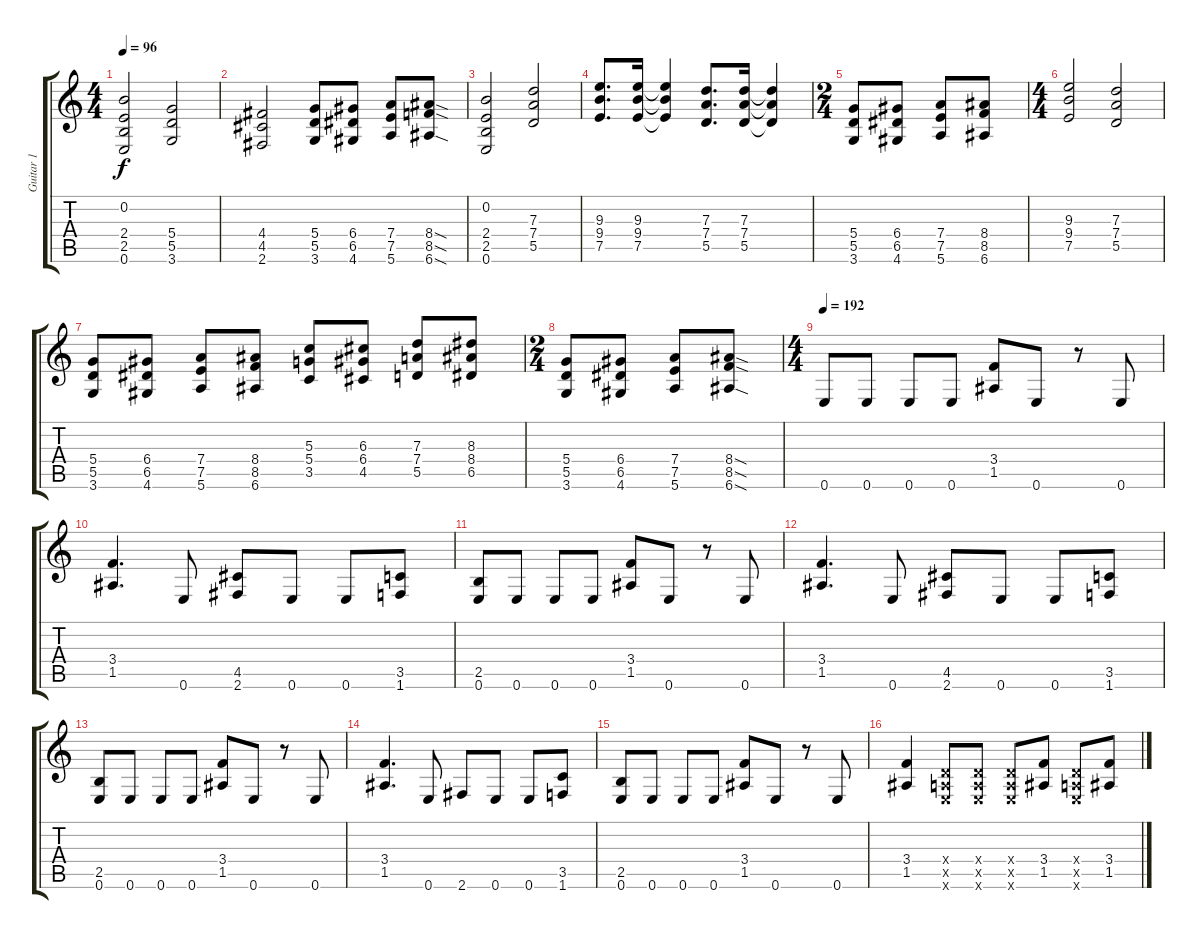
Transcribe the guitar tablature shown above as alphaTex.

\track ("Guitar 1" "Guitar 1") {instrument distortionguitar}
\staff {score tabs}
\tuning (E4 B3 G3 D3 A2 E2) {hide}
\ts (4 4)
\tempo 96
\clef g2
\ks c
(0.2 2.4 2.5 0.6).2{dy f} (5.4 5.5 3.6).2 |
(4.4 4.5 2.6).2 (5.4 5.5 3.6).8 (6.4 6.5 4.6).8 (7.4 7.5 5.6).8 (8.4{sod} 8.5{sod} 6.6{sod}).8 |
(0.2 2.4 2.5 0.6).2 (7.3 7.4 5.5).2 |
(9.3 9.4 7.5).8{d} (9.3 9.4 7.5).16 (9.3{t} 9.4{t} 7.5{t}).4 (7.3 7.4 5.5).8{d} (7.3 7.4 5.5).16 (7.3{t} 7.4{t} 5.5{t}).4 |
\ts (2 4)
(5.4 5.5 3.6).8 (6.4 6.5 4.6).8 (7.4 7.5 5.6).8 (8.4 8.5 6.6).8 |
\ts (4 4)
(9.3 9.4 7.5).2 (7.3 7.4 5.5).2 |
(5.4 5.5 3.6).8 (6.4 6.5 4.6).8 (7.4 7.5 5.6).8 (8.4 8.5 6.6).8 (5.3 5.4 3.5).8 (6.3 6.4 4.5).8 (7.3 7.4 5.5).8 (8.3 8.4 6.5).8 |
\ts (2 4)
(5.4 5.5 3.6).8 (6.4 6.5 4.6).8 (7.4 7.5 5.6).8 (8.4{sod} 8.5{sod} 6.6{sod}).8 |
\ts (4 4)
\tempo 192
0.6.8 0.6.8 0.6.8 0.6.8 (3.4 1.5).8 0.6.8 r.8 0.6.8 |
(3.4 1.5).4{d} 0.6.8 (4.5 2.6).8 0.6.8 0.6.8 (3.5 1.6).8 |
(2.5 0.6).8 0.6.8 0.6.8 0.6.8 (3.4 1.5).8 0.6.8 r.8 0.6.8 |
(3.4 1.5).4{d} 0.6.8 (4.5 2.6).8 0.6.8 0.6.8 (3.5 1.6).8 |
(2.5 0.6).8 0.6.8 0.6.8 0.6.8 (3.4 1.5).8 0.6.8 r.8 0.6.8 |
(3.4 1.5).4{d} 0.6.8 2.6.8 0.6.8 0.6.8 (3.5 1.6).8 |
(2.5 0.6).8 0.6.8 0.6.8 0.6.8 (3.4 1.5).8 0.6.8 r.8 0.6.8 |
(3.4 1.5).4 (0.4{x} 0.5{x} 0.6{x}).8 (0.4{x} 0.5{x} 0.6{x}).8 (0.4{x} 0.5{x} 0.6{x}).8 (3.4 1.5).8 (0.4{x} 0.5{x} 0.6{x}).8 (3.4 1.5).8
